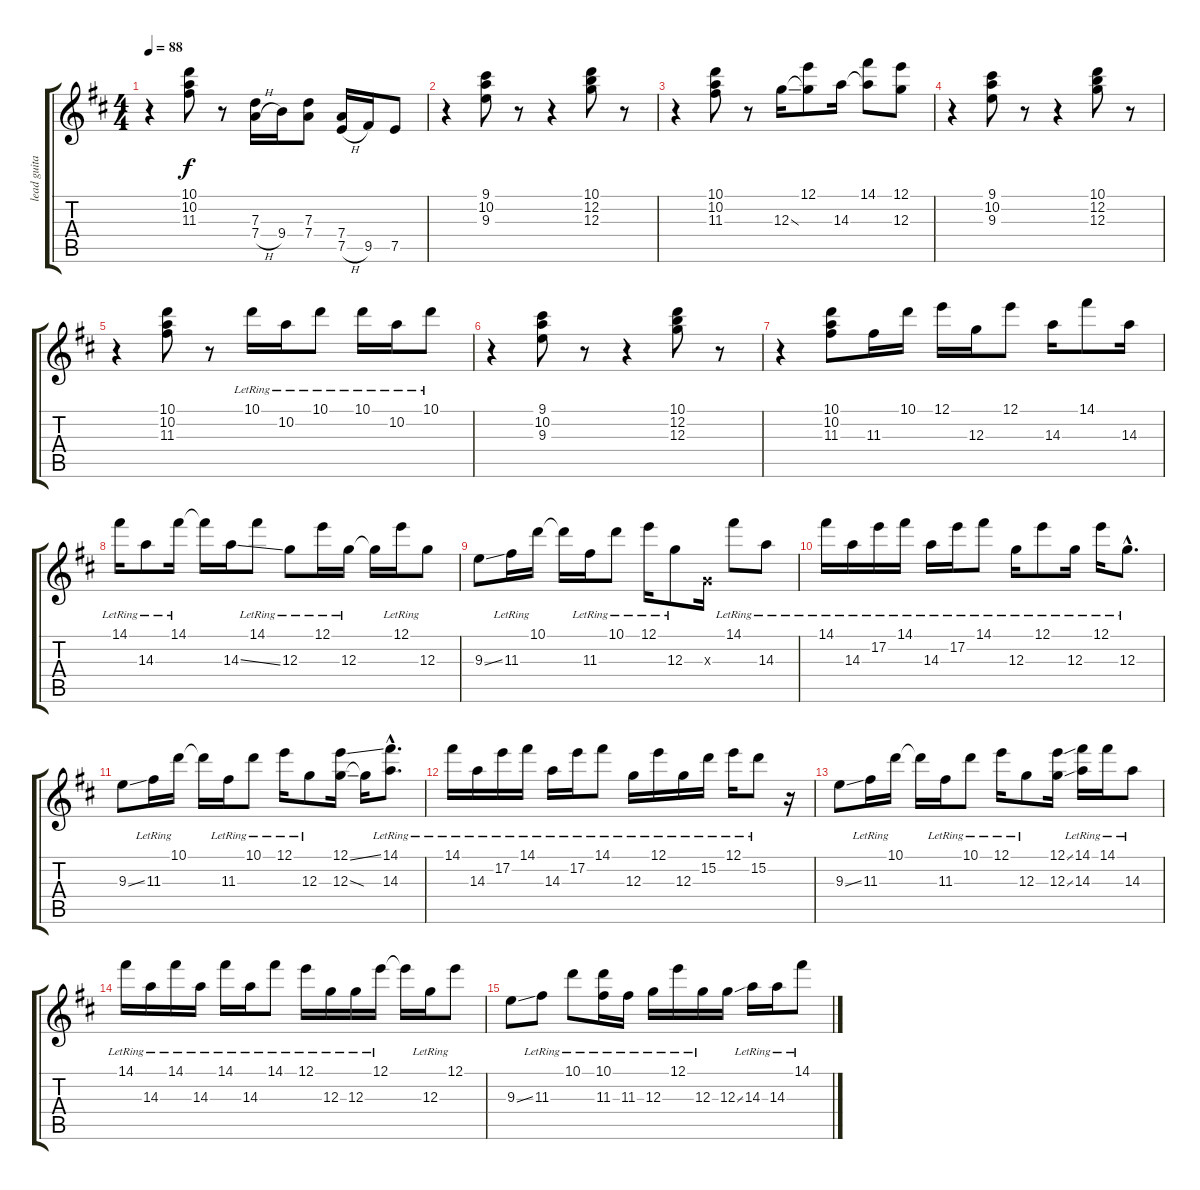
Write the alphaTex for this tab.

\track ("lead guitar" "lead guita") {instrument distortionguitar}
\staff {score tabs}
\tuning (E4 B3 G3 D3 A2 E2) {hide}
\ts (4 4)
\tempo 88
\clef g2
\ks d
r.4{dy f} (10.1 10.2 11.3).8 r.8 (7.3 7.4{h}).16 9.4.16 (7.3 7.4).8 (7.4 7.5{h}).16 9.5.16 7.5.8 |
r.4 (9.1 10.2 9.3).8 r.8 r.4 (10.1 12.2 12.3).8 r.8 |
r.4 (10.1 10.2 11.3).8 r.8 12.3{ss}.16 (12.1 12.3{t}).8 14.3.16 (14.1 14.3{t}).8 (12.1 12.3).8 |
r.4 (9.1 10.2 9.3).8 r.8 r.4 (10.1 12.2 12.3).8 r.8 |
r.4 (10.1 10.2 11.3).8 r.8 10.1{lr}.16 10.2{lr}.16 10.1{lr}.8 10.1{lr}.16 10.2{lr}.16 10.1{lr}.8 |
r.4 (9.1 10.2 9.3).8 r.8 r.4 (10.1 12.2 12.3).8 r.8 |
r.4 (10.1 10.2 11.3).8 11.3.16 10.1.16 12.1.16 12.3.16 12.1.8 14.3.16 14.1.8 14.3.16 |
14.1{lr}.16 14.3{lr}.8 14.1{lr}.16 14.1{t}.16 14.3{ss}.16 14.1{lr}.8 12.3{lr}.8 12.1{lr}.16 12.3{lr}.16 12.3{t}.16 12.1{lr}.16 12.3{lr}.8 |
9.3{ss}.8 11.3{lr}.16 10.1{lr}.16 10.1{t}.16 11.3{lr}.16 10.1{lr}.8 12.1{lr}.16 12.3{lr}.8 0.3{x}.16 14.1{lr}.8 14.3{lr}.8 |
14.1{lr}.16 14.3{lr}.16 17.2{lr}.16 14.1{lr}.16 14.3{lr}.16 17.2{lr}.16 14.1{lr}.8 12.3{lr}.16 12.1{lr}.8 12.3{lr}.16 12.1{lr}.16 12.3{hac lr}.8{d} |
9.3{ss}.8 11.3{lr}.16 10.1{lr}.16 10.1{t}.16 11.3{lr}.16 10.1{lr}.8 12.1{lr}.16 12.3{lr}.8 (12.1{ss} 12.3{ss}).16 12.3{t}.16 (14.1{hac lr} 14.3{hac lr}).8{d} |
14.1{lr}.16 14.3{lr}.16 17.2{lr}.16 14.1{lr}.16 14.3{lr}.16 17.2{lr}.16 14.1{lr}.8 12.3{lr}.16 12.1{lr}.16 12.3{lr}.16 15.2{lr}.16 12.1{lr}.16 15.2{lr}.8 r.16 |
9.3{ss}.8 11.3{lr}.16 10.1{lr}.16 10.1{t}.16 11.3{lr}.16 10.1{lr}.8 12.1{lr}.16 12.3{lr}.8 (12.1{ss} 12.3{ss}).16 (14.1{lr} 14.3{lr}).16 14.1{lr}.16 14.3{lr}.8 |
14.1{lr}.16 14.3{lr}.16 14.1{lr}.16 14.3{lr}.16 14.1{lr}.16 14.3{lr}.16 14.1{lr}.8 12.1{lr}.16 12.3{lr}.16 12.3{lr}.16 12.1{lr}.16 12.1{t}.16 12.3{lr}.16 12.1{lr}.8 |
9.3{ss}.8 11.3{lr}.8 10.1{lr}.8 (10.1{lr} 11.3{lr}).16 11.3{lr}.16 12.3{lr}.16 12.1{lr}.16 12.3{lr}.16 12.3{ss}.16 14.3{lr}.16 14.3{lr}.16 14.1{lr}.8
